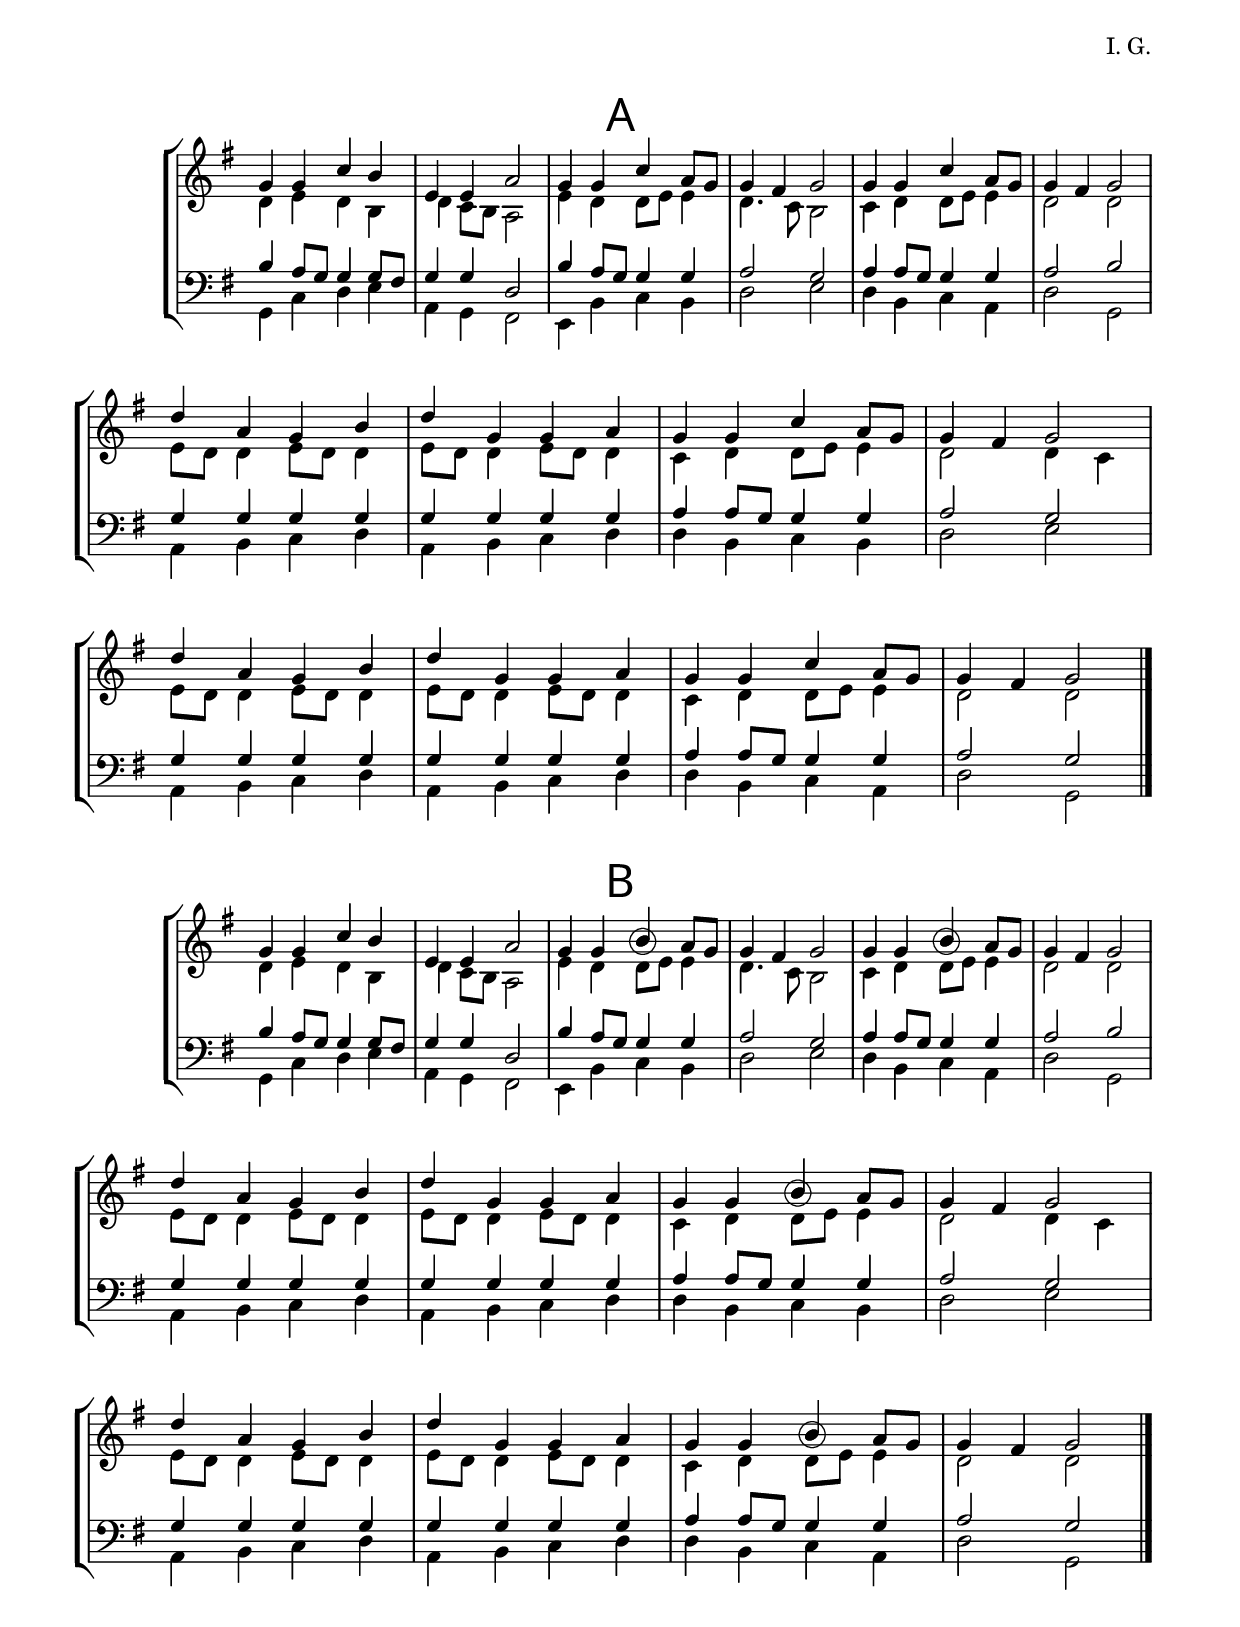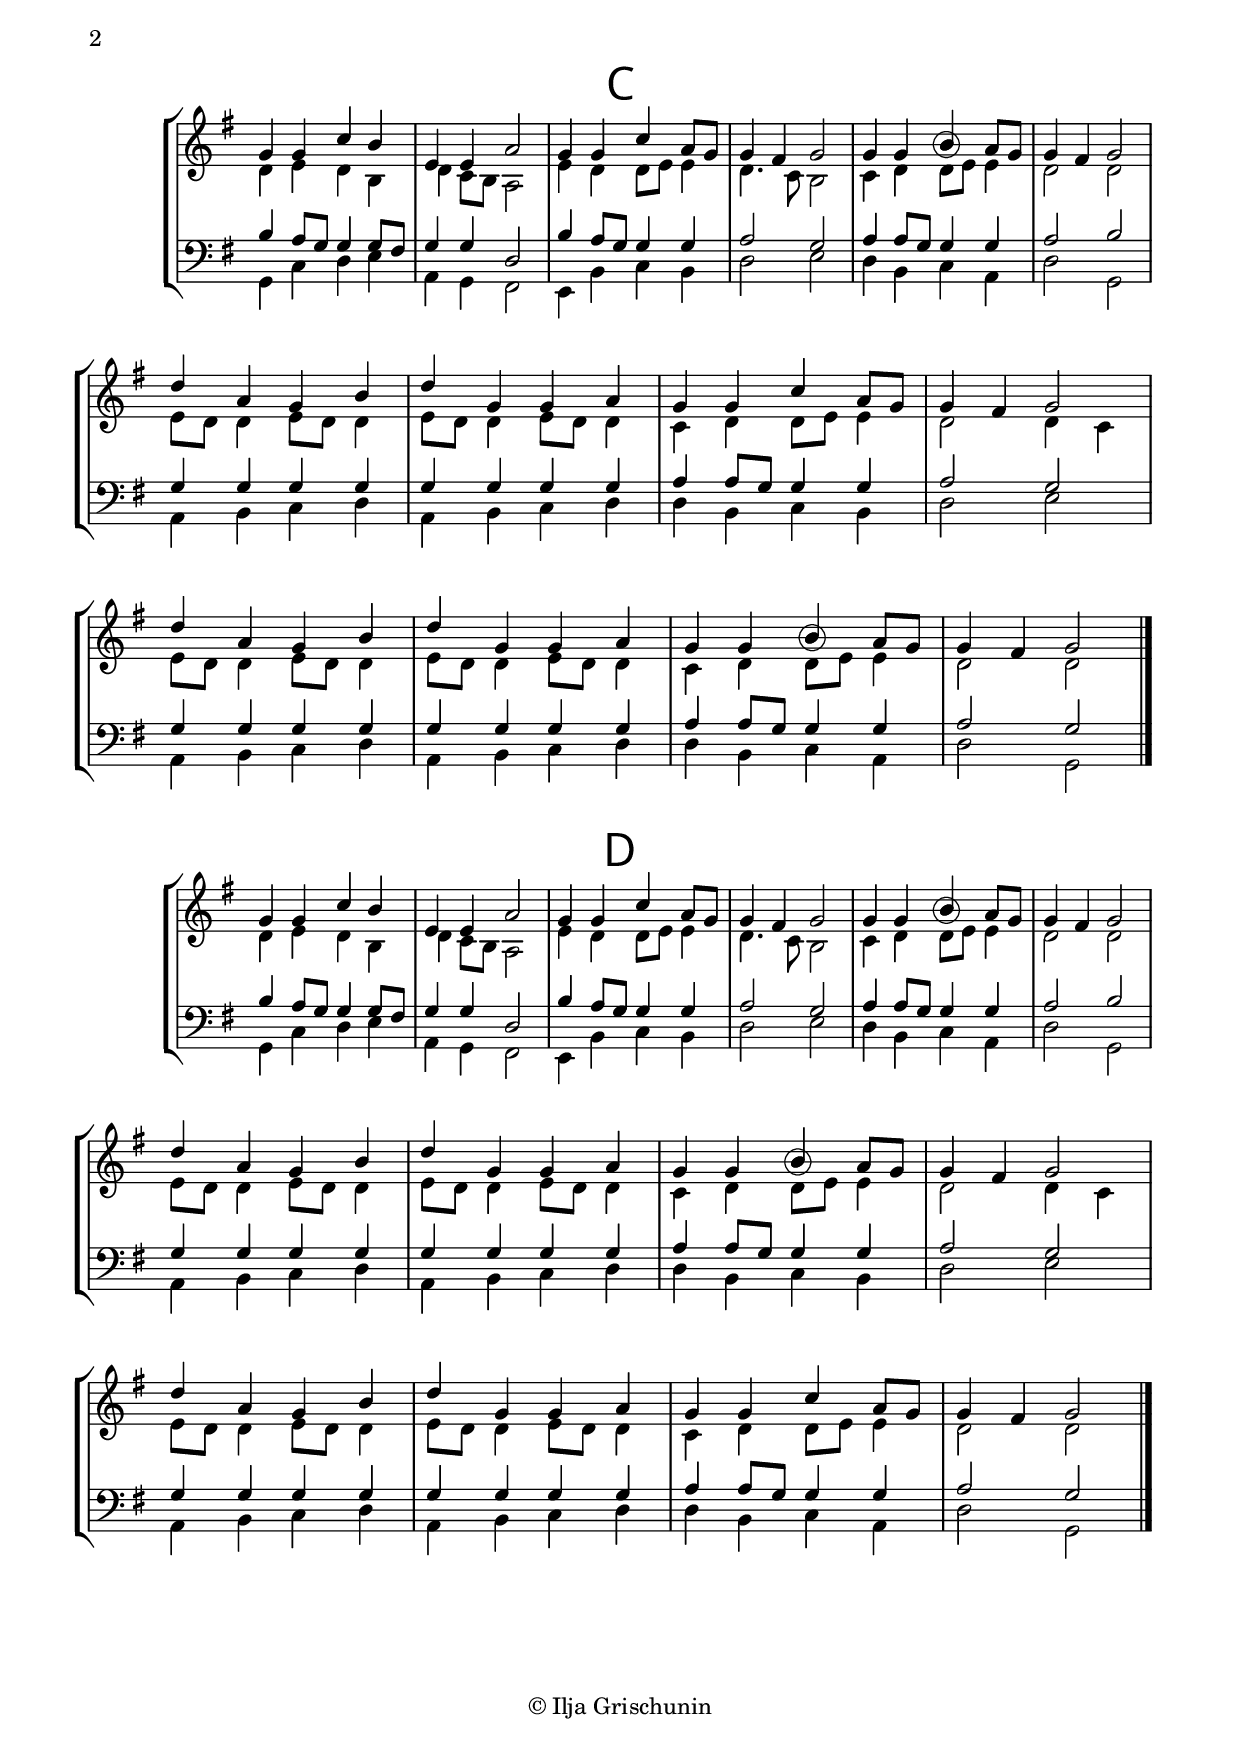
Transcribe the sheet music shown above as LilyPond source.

\version "2.19.15"

\language "deutsch"

\paper {
  #(set-paper-size "a4")
  top-system-spacing #'basic-distance = #5
  top-markup-spacing #'basic-distance = #5
  markup-system-spacing #'basic-distance = #5
  system-system-spacing #'basic-distance = #15
  score-system-spacing #'basic-distance = #25
  last-bottom-spacing #'basic-distance = #20
  left-margin = 15
  right-margin = 15
}

\layout {
  \context {
    \PianoStaff
    \consists #Span_stem_engraver
  }
}

circle =
\once \override NoteHead.stencil =
#(lambda (grob)
   (let* ((note (ly:note-head::print grob))
          (combo-stencil (ly:stencil-add
                          note
                          (circle-stencil note 0.1 0.5))))
     (ly:make-stencil (ly:stencil-expr combo-stencil)
       (ly:stencil-extent note X)
       (ly:stencil-extent note Y))))

sopranoErste = \relative c'' {
  \clef treble
  \key g \major
  \override Staff.TimeSignature.stencil = ##f
  g4 g c h e, e a2
  \repeat unfold 2 {g4 g c a8 g g4 fis g2}
  \repeat unfold 2 {
    d'4 a g h d g, g a g g c a8 g g4 fis g2
  }
  \bar "|."
}

sopranoZweite = \relative c'' {
  \clef treble
  \key g \major
  \override Staff.TimeSignature.stencil = ##f
  g4 g c h e, e a2
  \repeat unfold 2 {g4 g {\circle h} a8 g g4 fis g2}
  \repeat unfold 2 {
    d'4 a g h d g, g a g g {\circle h} a8 g g4 fis g2
  }
  \bar "|."
}

sopranoDritte = \relative c'' {
  \clef treble
  \key g \major
  \override Staff.TimeSignature.stencil = ##f
  g4 g c h e, e a2
  g4 g c a8 g g4 fis g2
  g4 g {\circle h} a8 g g4 fis g2
  d'4 a g h d g, g a g g {\circle h} a8 g g4 fis g2
  d'4 a g h d g, g a g g c a8 g g4 fis g2
  \bar "|."
}

sopranoVierte = \relative c'' {
  \clef treble
  \key g \major
  \override Staff.TimeSignature.stencil = ##f
  g4 g c h e, e a2
  g4 g c a8 g g4 fis g2
  g4 g {\circle h} a8 g g4 fis g2
  d'4 a g h d g, g a g g c a8 g g4 fis g2
  d'4 a g h d g, g a g g {\circle h} a8 g g4 fis g2
  \bar "|."
}

alt = \relative c' {
  \clef treble
  \key g \major
  \override Staff.TimeSignature.stencil = ##f
  d4 e d h d c8 h a2
  e'4 d d8 e e4 d4. c8 h2
  c4 d d8 e e4 d2 d
  \break
  \repeat unfold 4 {e8 d d4} c d d8 e e4 d2 d4 c
  \repeat unfold 4 {e8 d d4} c d d8 e e4 d2 d
  \bar "|."
}

tenor = \relative c' {
  \clef bass
  \key g \major
  \override Staff.TimeSignature.stencil = ##f
  h4 a8 g g4 g8 fis g4 g d2
  h'4 a8 g g4 g a2 g
  a4 a8 g g4 g a2 h
  \repeat unfold 2 {\repeat unfold 8 {g4} a a8 g g4 g a2 g}
  \bar "|."
}

bas = \relative c {
  \clef bass
  \key g \major
  \override Staff.TimeSignature.stencil = ##f
  g4 c d e a, g fis2
  e4 h' c h d2 e
  d4 h c a d2 g,
  \repeat unfold 2 {a4 h c d}
  d h c h d2 e
  \repeat unfold 2 {a,4 h c d}
  d h c a d2 g,
  \bar "|."
}

\book {
  \paper {
    print-all-headers = ##t
    scoreTitleMarkup = \markup {
      \fill-line {
        %\null
        \override #'(font-name . "GothicG")
        \fontsize #6
        \bold
        \fromproperty #'header:title
      }
    }
  }
  \header {
    composer = "I. G."
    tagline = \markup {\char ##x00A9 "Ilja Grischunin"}
  }
  \markup { \vspace #1 }
%%%%%%%%%%%%%%%%%%%%% ERSTE %%%%%%%%%%%%%%%%%%%
  \score {
    \new StaffGroup <<
      \new Staff {
        <<\sopranoErste \\ \alt>>
      }
      \new Staff {
        <<\tenor \\ \bas>>
      }
    >>
    \header {
      title = "A"
      composer = ##f
    }
    \layout {
      \context {
        \Score
        %\override StaffGrouper.staff-staff-spacing.basic-distance = #13
        \remove "Bar_number_engraver"
      }
    }
  }
  %\pageBreak
%%%%%%%%%%%%%%%%%%%%% ZWEITE %%%%%%%%%%%%%%%%%%%
  \score {
    \new StaffGroup <<
      \new Staff {
        <<\sopranoZweite \\ \alt>>
      }
      \new Staff {
        <<\tenor \\ \bas>>
      }
    >>
    \header {
      title = "B"
      composer = ##f
    }
    \layout {
      \context {
        \Score
        %\override StaffGrouper.staff-staff-spacing.basic-distance = #13
        \remove "Bar_number_engraver"
      }
    }
  }
%%%%%%%%%%%%%%%%%%%%% DRITTE %%%%%%%%%%%%%%%%%%%
  \score {
    \new StaffGroup <<
      \new Staff {
        <<\sopranoVierte \\ \alt>>
      }
      \new Staff {
        <<\tenor \\ \bas>>
      }
    >>
    \header {
      title = "C"
      composer = ##f
    }
    \layout {
      \context {
        \Score
        %\override StaffGrouper.staff-staff-spacing.basic-distance = #13
        \remove "Bar_number_engraver"
      }
    }
  }
%%%%%%%%%%%%%%%%%%%%% VIERTE %%%%%%%%%%%%%%%%%%%
  \score {
    \new StaffGroup <<
      \new Staff {
        <<\sopranoDritte \\ \alt>>
      }
      \new Staff {
        <<\tenor \\ \bas>>
      }
    >>
    \header {
      title = "D"
      composer = ##f
    }
    \layout {
      \context {
        \Score
        %\override StaffGrouper.staff-staff-spacing.basic-distance = #13
        \remove "Bar_number_engraver"
      }
    }
  }
}